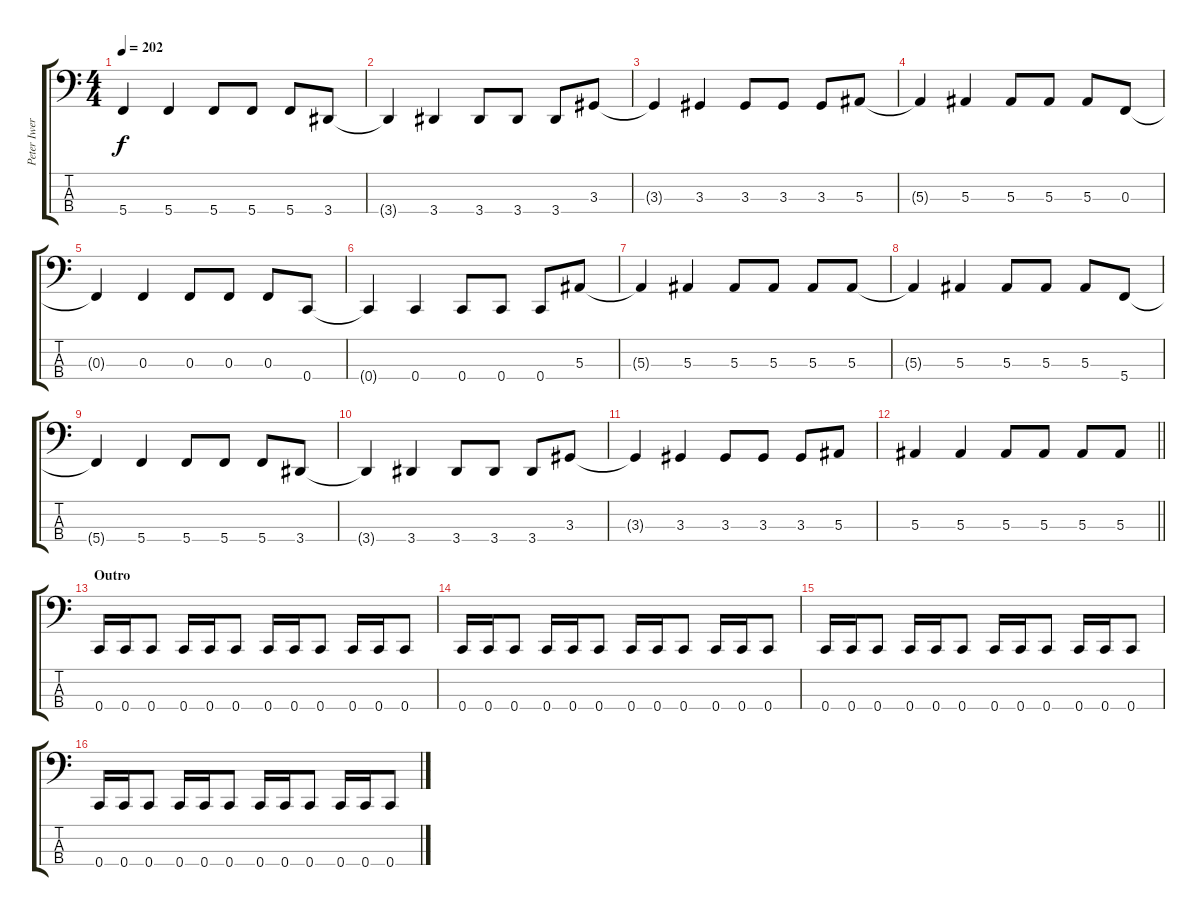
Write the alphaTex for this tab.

\track ("Peter Iwers" "Peter Iwer") {instrument electricbasspick}
\staff {score tabs}
\tuning (Eb2 Bb1 F1 C1) {hide}
\ts (4 4)
\tempo 202
\clef f4
\ks c
5.4{t}.4{dy f} 5.4.4 5.4.8 5.4.8 5.4.8 3.4.8 |
3.4{t}.4 3.4.4 3.4.8 3.4.8 3.4.8 3.3.8 |
3.3{t}.4 3.3.4 3.3.8 3.3.8 3.3.8 5.3.8 |
5.3{t}.4 5.3.4 5.3.8 5.3.8 5.3.8 0.3.8 |
0.3{t}.4 0.3.4 0.3.8 0.3.8 0.3.8 0.4.8 |
0.4{t}.4 0.4.4 0.4.8 0.4.8 0.4.8 5.3.8 |
5.3{t}.4 5.3.4 5.3.8 5.3.8 5.3.8 5.3.8 |
5.3{t}.4 5.3.4 5.3.8 5.3.8 5.3.8 5.4.8 |
5.4{t}.4 5.4.4 5.4.8 5.4.8 5.4.8 3.4.8 |
3.4{t}.4 3.4.4 3.4.8 3.4.8 3.4.8 3.3.8 |
3.3{t}.4 3.3.4 3.3.8 3.3.8 3.3.8 5.3.8 |
\barLineRight lightlight
5.3.4 5.3.4 5.3.8 5.3.8 5.3.8 5.3.8 |
\section ("" "Outro")
0.4.16 0.4.16 0.4.8 0.4.16 0.4.16 0.4.8 0.4.16 0.4.16 0.4.8 0.4.16 0.4.16 0.4.8 |
0.4.16 0.4.16 0.4.8 0.4.16 0.4.16 0.4.8 0.4.16 0.4.16 0.4.8 0.4.16 0.4.16 0.4.8 |
0.4.16 0.4.16 0.4.8 0.4.16 0.4.16 0.4.8 0.4.16 0.4.16 0.4.8 0.4.16 0.4.16 0.4.8 |
0.4.16 0.4.16 0.4.8 0.4.16 0.4.16 0.4.8 0.4.16 0.4.16 0.4.8 0.4.16 0.4.16 0.4.8
